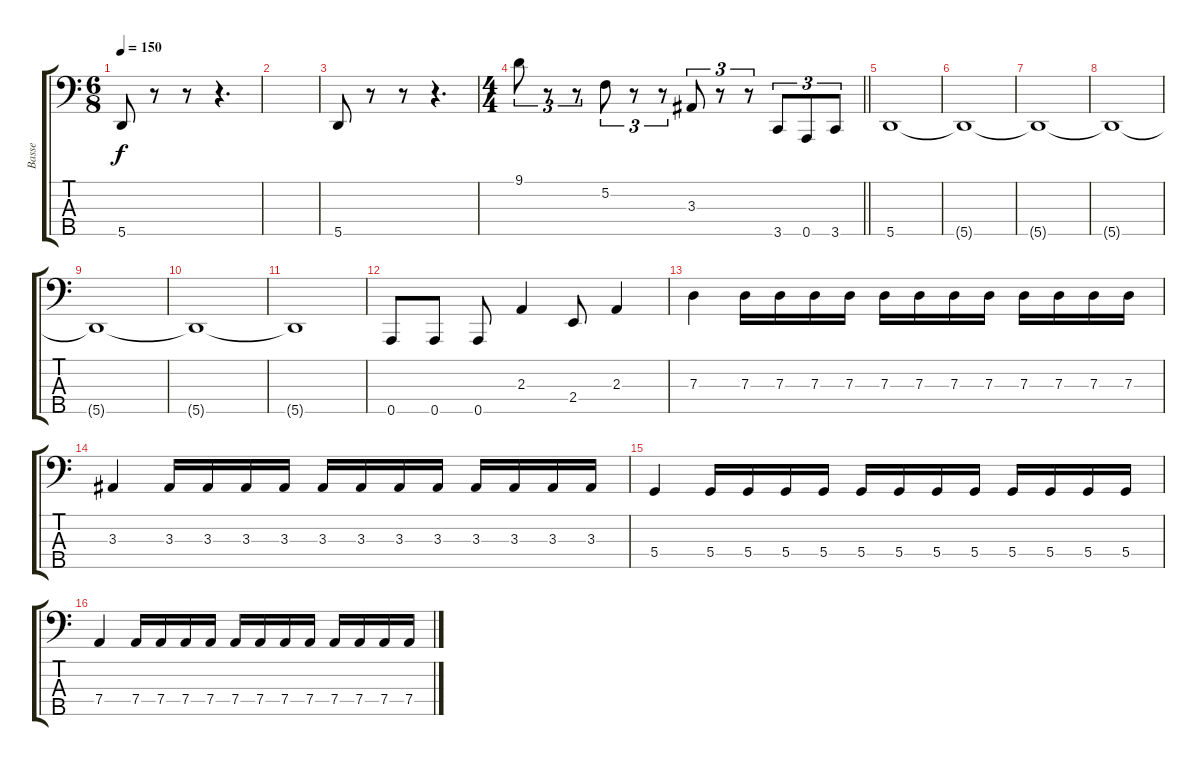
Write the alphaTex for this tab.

\track ("Basse" "Basse") {solo instrument electricbasspick}
\staff {score tabs}
\tuning (F2 C2 G1 D1 A0) {hide}
\ts (6 8)
\tempo 150
\clef f4
\ks c
5.5.8{dy f} r.8 r.8 r.4{d} |
|
5.5.8 r.8 r.8 r.4{d} |
\ts (4 4)
\barLineRight lightlight
9.1.8{tu (3 2)} r.8{tu (3 2)} r.8{tu (3 2)} 5.2.8{tu (3 2)} r.8{tu (3 2)} r.8{tu (3 2)} 3.3.8{tu (3 2)} r.8{tu (3 2)} r.8{tu (3 2)} 3.5.8{tu (3 2)} 0.5.8{tu (3 2)} 3.5.8{tu (3 2)} |
5.5.1 |
5.5{t}.1 |
5.5{t}.1 |
5.5{t}.1 |
5.5{t}.1 |
5.5{t}.1 |
5.5{t}.1 |
0.5.8 0.5.8 0.5.8 2.3.4 2.4.8 2.3.4 |
7.3.4 7.3.16 7.3.16 7.3.16 7.3.16 7.3.16 7.3.16 7.3.16 7.3.16 7.3.16 7.3.16 7.3.16 7.3.16 |
3.3.4 3.3.16 3.3.16 3.3.16 3.3.16 3.3.16 3.3.16 3.3.16 3.3.16 3.3.16 3.3.16 3.3.16 3.3.16 |
5.4.4 5.4.16 5.4.16 5.4.16 5.4.16 5.4.16 5.4.16 5.4.16 5.4.16 5.4.16 5.4.16 5.4.16 5.4.16 |
7.4.4 7.4.16 7.4.16 7.4.16 7.4.16 7.4.16 7.4.16 7.4.16 7.4.16 7.4.16 7.4.16 7.4.16 7.4.16
